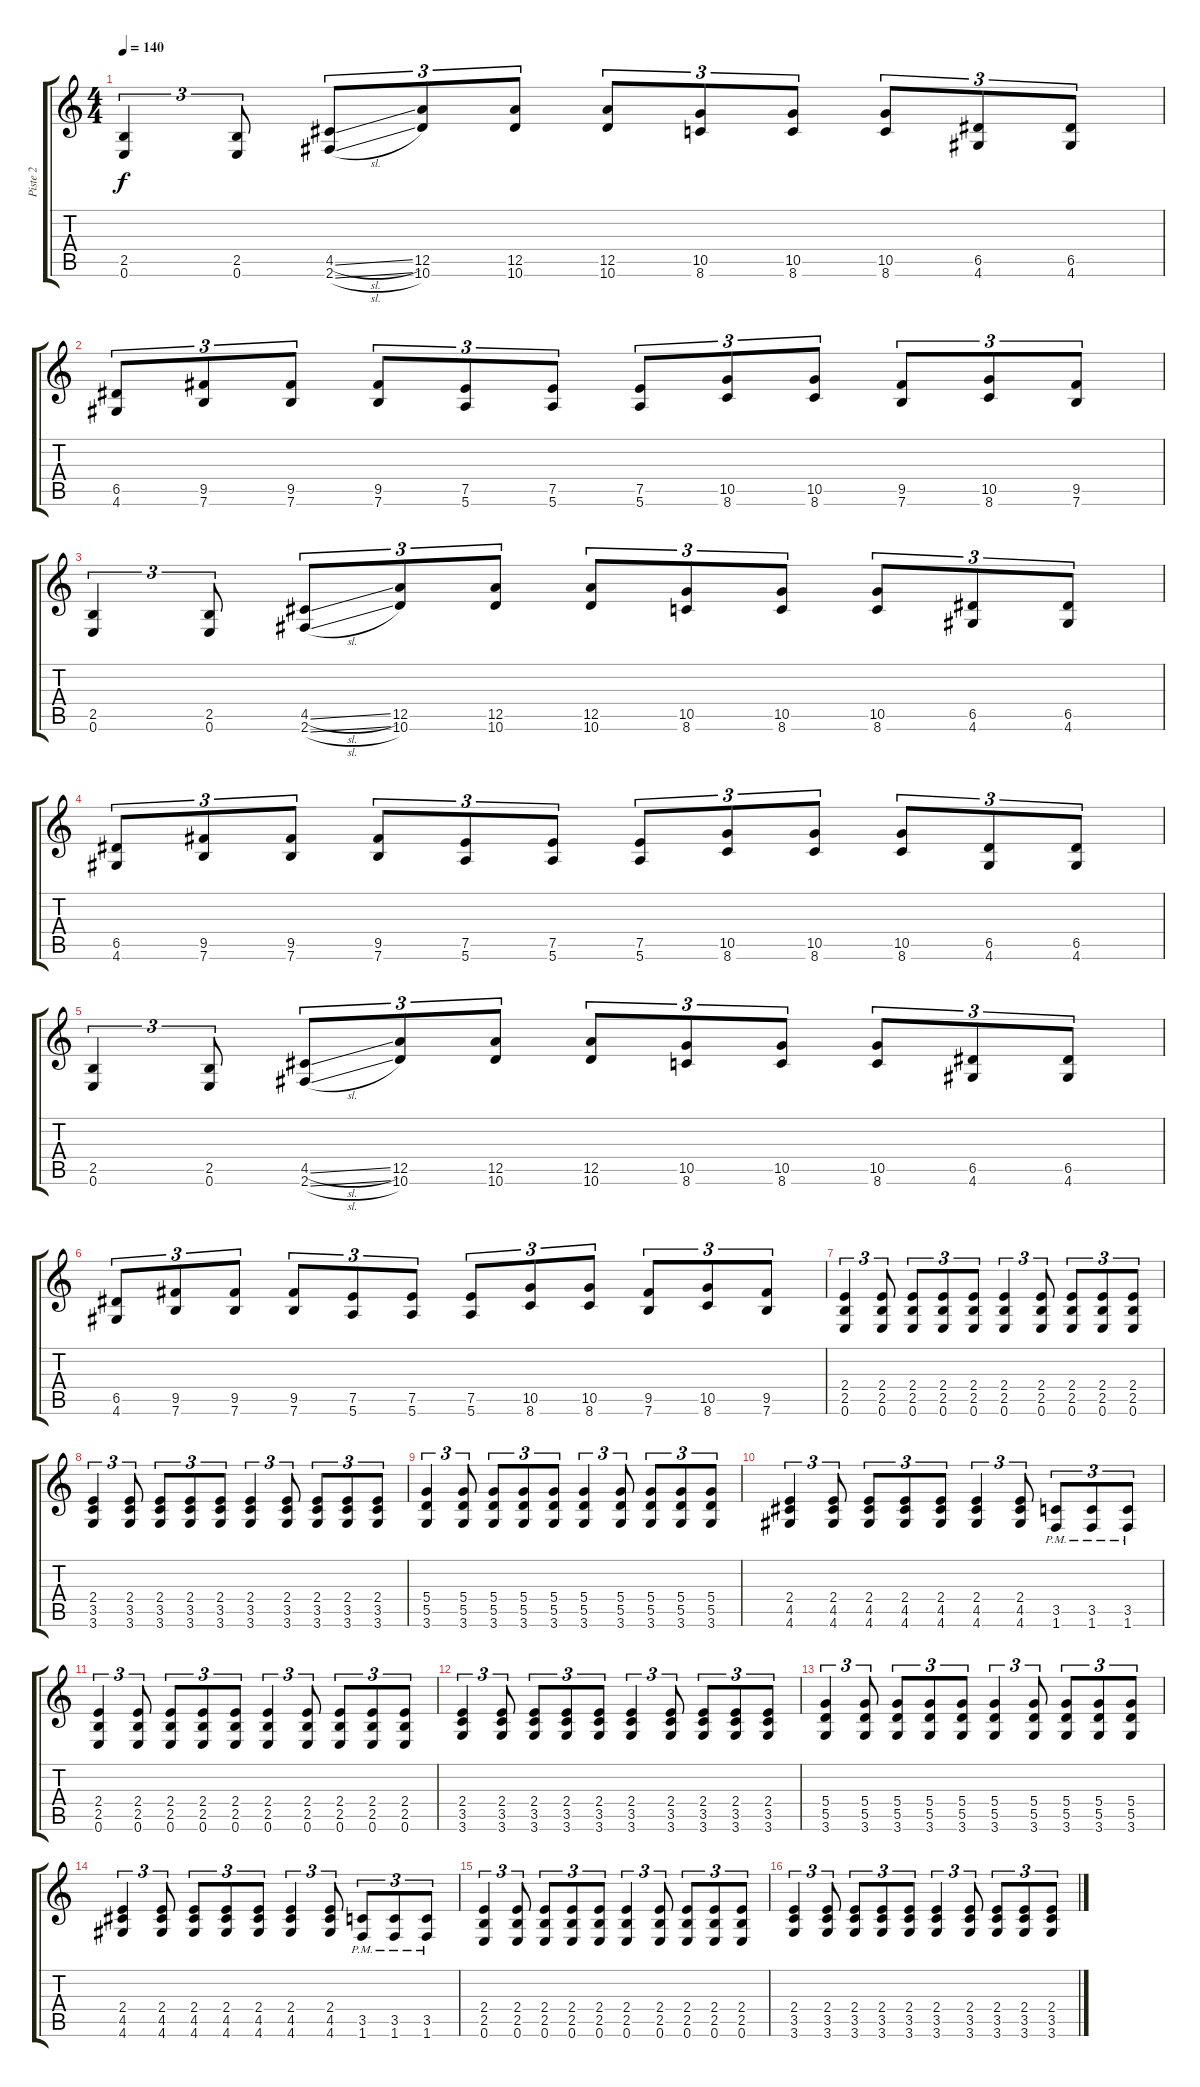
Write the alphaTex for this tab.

\track ("Piste 2" "Piste 2") {instrument overdrivenguitar}
\staff {score tabs}
\tuning (E4 B3 G3 D3 A2 E2) {hide}
\ts (4 4)
\tempo 140
\clef g2
\ks c
(2.5 0.6).4{tu (3 2) dy f} (2.5 0.6).8{tu (3 2)} (4.5{sl} 2.6{sl}).8{tu (3 2)} (12.5 10.6).8{tu (3 2)} (12.5 10.6).8{tu (3 2)} (12.5 10.6).8{tu (3 2)} (10.5 8.6).8{tu (3 2)} (10.5 8.6).8{tu (3 2)} (10.5 8.6).8{tu (3 2)} (6.5 4.6).8{tu (3 2)} (6.5 4.6).8{tu (3 2)} |
(6.5 4.6).8{tu (3 2)} (9.5 7.6).8{tu (3 2)} (9.5 7.6).8{tu (3 2)} (9.5 7.6).8{tu (3 2)} (7.5 5.6).8{tu (3 2)} (7.5 5.6).8{tu (3 2)} (7.5 5.6).8{tu (3 2)} (10.5 8.6).8{tu (3 2)} (10.5 8.6).8{tu (3 2)} (9.5 7.6).8{tu (3 2)} (10.5 8.6).8{tu (3 2)} (9.5 7.6).8{tu (3 2)} |
(2.5 0.6).4{tu (3 2)} (2.5 0.6).8{tu (3 2)} (4.5{sl} 2.6{sl}).8{tu (3 2)} (12.5 10.6).8{tu (3 2)} (12.5 10.6).8{tu (3 2)} (12.5 10.6).8{tu (3 2)} (10.5 8.6).8{tu (3 2)} (10.5 8.6).8{tu (3 2)} (10.5 8.6).8{tu (3 2)} (6.5 4.6).8{tu (3 2)} (6.5 4.6).8{tu (3 2)} |
(6.5 4.6).8{tu (3 2)} (9.5 7.6).8{tu (3 2)} (9.5 7.6).8{tu (3 2)} (9.5 7.6).8{tu (3 2)} (7.5 5.6).8{tu (3 2)} (7.5 5.6).8{tu (3 2)} (7.5 5.6).8{tu (3 2)} (10.5 8.6).8{tu (3 2)} (10.5 8.6).8{tu (3 2)} (10.5 8.6).8{tu (3 2)} (6.5 4.6).8{tu (3 2)} (6.5 4.6).8{tu (3 2)} |
(2.5 0.6).4{tu (3 2)} (2.5 0.6).8{tu (3 2)} (4.5{sl} 2.6{sl}).8{tu (3 2)} (12.5 10.6).8{tu (3 2)} (12.5 10.6).8{tu (3 2)} (12.5 10.6).8{tu (3 2)} (10.5 8.6).8{tu (3 2)} (10.5 8.6).8{tu (3 2)} (10.5 8.6).8{tu (3 2)} (6.5 4.6).8{tu (3 2)} (6.5 4.6).8{tu (3 2)} |
(6.5 4.6).8{tu (3 2)} (9.5 7.6).8{tu (3 2)} (9.5 7.6).8{tu (3 2)} (9.5 7.6).8{tu (3 2)} (7.5 5.6).8{tu (3 2)} (7.5 5.6).8{tu (3 2)} (7.5 5.6).8{tu (3 2)} (10.5 8.6).8{tu (3 2)} (10.5 8.6).8{tu (3 2)} (9.5 7.6).8{tu (3 2)} (10.5 8.6).8{tu (3 2)} (9.5 7.6).8{tu (3 2)} |
(2.4 2.5 0.6).4{tu (3 2)} (2.4 2.5 0.6).8{tu (3 2)} (2.4 2.5 0.6).8{tu (3 2)} (2.4 2.5 0.6).8{tu (3 2)} (2.4 2.5 0.6).8{tu (3 2)} (2.4 2.5 0.6).4{tu (3 2)} (2.4 2.5 0.6).8{tu (3 2)} (2.4 2.5 0.6).8{tu (3 2)} (2.4 2.5 0.6).8{tu (3 2)} (2.4 2.5 0.6).8{tu (3 2)} |
(2.4 3.5 3.6).4{tu (3 2)} (2.4 3.5 3.6).8{tu (3 2)} (2.4 3.5 3.6).8{tu (3 2)} (2.4 3.5 3.6).8{tu (3 2)} (2.4 3.5 3.6).8{tu (3 2)} (2.4 3.5 3.6).4{tu (3 2)} (2.4 3.5 3.6).8{tu (3 2)} (2.4 3.5 3.6).8{tu (3 2)} (2.4 3.5 3.6).8{tu (3 2)} (2.4 3.5 3.6).8{tu (3 2)} |
(5.4 5.5 3.6).4{tu (3 2)} (5.4 5.5 3.6).8{tu (3 2)} (5.4 5.5 3.6).8{tu (3 2)} (5.4 5.5 3.6).8{tu (3 2)} (5.4 5.5 3.6).8{tu (3 2)} (5.4 5.5 3.6).4{tu (3 2)} (5.4 5.5 3.6).8{tu (3 2)} (5.4 5.5 3.6).8{tu (3 2)} (5.4 5.5 3.6).8{tu (3 2)} (5.4 5.5 3.6).8{tu (3 2)} |
(2.4 4.5 4.6).4{tu (3 2)} (2.4 4.5 4.6).8{tu (3 2)} (2.4 4.5 4.6).8{tu (3 2)} (2.4 4.5 4.6).8{tu (3 2)} (2.4 4.5 4.6).8{tu (3 2)} (2.4 4.5 4.6).4{tu (3 2)} (2.4 4.5 4.6).8{tu (3 2)} (3.5{pm} 1.6).8{tu (3 2)} (3.5{pm} 1.6).8{tu (3 2)} (3.5{pm} 1.6).8{tu (3 2)} |
(2.4 2.5 0.6).4{tu (3 2)} (2.4 2.5 0.6).8{tu (3 2)} (2.4 2.5 0.6).8{tu (3 2)} (2.4 2.5 0.6).8{tu (3 2)} (2.4 2.5 0.6).8{tu (3 2)} (2.4 2.5 0.6).4{tu (3 2)} (2.4 2.5 0.6).8{tu (3 2)} (2.4 2.5 0.6).8{tu (3 2)} (2.4 2.5 0.6).8{tu (3 2)} (2.4 2.5 0.6).8{tu (3 2)} |
(2.4 3.5 3.6).4{tu (3 2)} (2.4 3.5 3.6).8{tu (3 2)} (2.4 3.5 3.6).8{tu (3 2)} (2.4 3.5 3.6).8{tu (3 2)} (2.4 3.5 3.6).8{tu (3 2)} (2.4 3.5 3.6).4{tu (3 2)} (2.4 3.5 3.6).8{tu (3 2)} (2.4 3.5 3.6).8{tu (3 2)} (2.4 3.5 3.6).8{tu (3 2)} (2.4 3.5 3.6).8{tu (3 2)} |
(5.4 5.5 3.6).4{tu (3 2)} (5.4 5.5 3.6).8{tu (3 2)} (5.4 5.5 3.6).8{tu (3 2)} (5.4 5.5 3.6).8{tu (3 2)} (5.4 5.5 3.6).8{tu (3 2)} (5.4 5.5 3.6).4{tu (3 2)} (5.4 5.5 3.6).8{tu (3 2)} (5.4 5.5 3.6).8{tu (3 2)} (5.4 5.5 3.6).8{tu (3 2)} (5.4 5.5 3.6).8{tu (3 2)} |
(2.4 4.5 4.6).4{tu (3 2)} (2.4 4.5 4.6).8{tu (3 2)} (2.4 4.5 4.6).8{tu (3 2)} (2.4 4.5 4.6).8{tu (3 2)} (2.4 4.5 4.6).8{tu (3 2)} (2.4 4.5 4.6).4{tu (3 2)} (2.4 4.5 4.6).8{tu (3 2)} (3.5{pm} 1.6).8{tu (3 2)} (3.5{pm} 1.6).8{tu (3 2)} (3.5{pm} 1.6).8{tu (3 2)} |
(2.4 2.5 0.6).4{tu (3 2)} (2.4 2.5 0.6).8{tu (3 2)} (2.4 2.5 0.6).8{tu (3 2)} (2.4 2.5 0.6).8{tu (3 2)} (2.4 2.5 0.6).8{tu (3 2)} (2.4 2.5 0.6).4{tu (3 2)} (2.4 2.5 0.6).8{tu (3 2)} (2.4 2.5 0.6).8{tu (3 2)} (2.4 2.5 0.6).8{tu (3 2)} (2.4 2.5 0.6).8{tu (3 2)} |
(2.4 3.5 3.6).4{tu (3 2)} (2.4 3.5 3.6).8{tu (3 2)} (2.4 3.5 3.6).8{tu (3 2)} (2.4 3.5 3.6).8{tu (3 2)} (2.4 3.5 3.6).8{tu (3 2)} (2.4 3.5 3.6).4{tu (3 2)} (2.4 3.5 3.6).8{tu (3 2)} (2.4 3.5 3.6).8{tu (3 2)} (2.4 3.5 3.6).8{tu (3 2)} (2.4 3.5 3.6).8{tu (3 2)}
